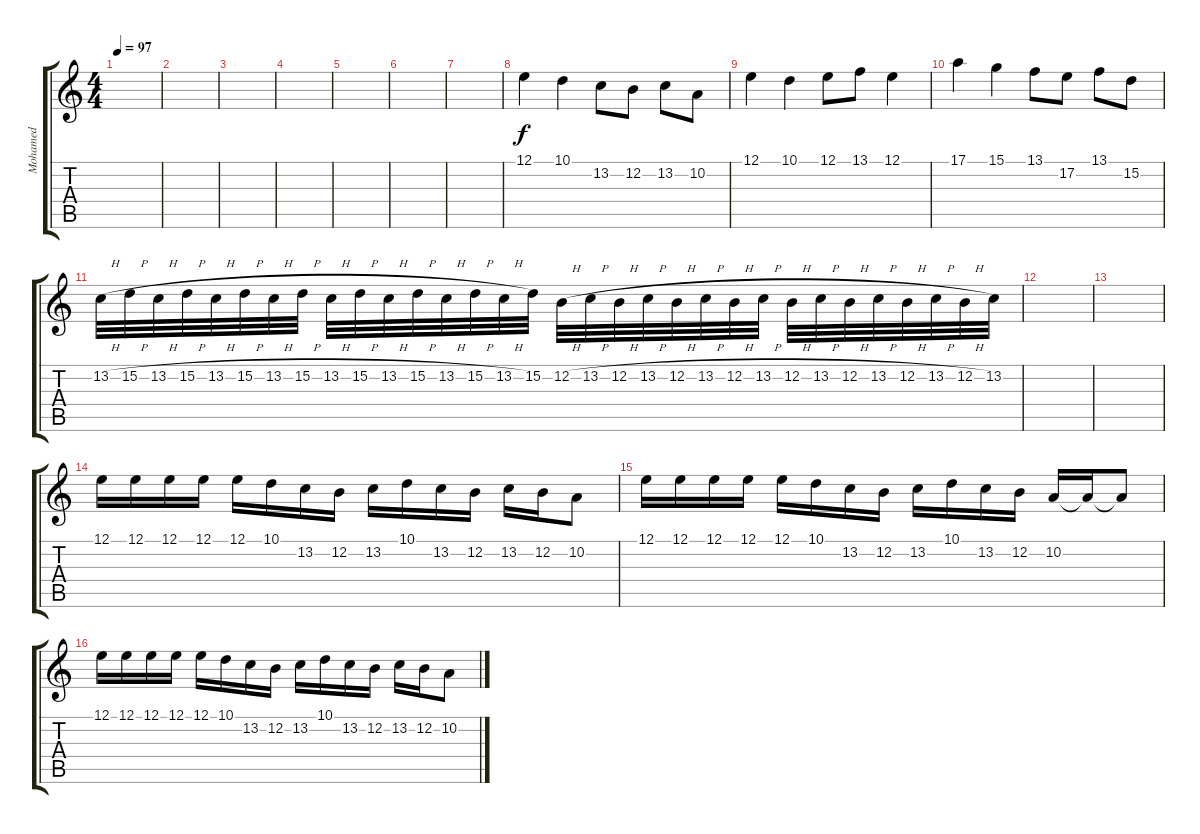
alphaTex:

\track ("Mohamed" "Mohamed") {instrument violin}
\staff {score tabs}
\tuning (E4 B3 G3 D3 A2 E2) {hide}
\ts (4 4)
\tempo 97
\clef g2
\ks c
|
|
|
|
|
|
|
12.1.4 10.1.4 13.2.8 12.2.8 13.2.8 10.2.8 |
12.1.4 10.1.4 12.1.8 13.1.8 12.1.4 |
17.1.4 15.1.4 13.1.8 17.2.8 13.1.8 15.2.8 |
13.2{h}.32 15.2{h}.32 13.2{h}.32 15.2{h}.32 13.2{h}.32 15.2{h}.32 13.2{h}.32 15.2{h}.32 13.2{h}.32 15.2{h}.32 13.2{h}.32 15.2{h}.32 13.2{h}.32 15.2{h}.32 13.2{h}.32 15.2.32 12.2{h}.32 13.2{h}.32 12.2{h}.32 13.2{h}.32 12.2{h}.32 13.2{h}.32 12.2{h}.32 13.2{h}.32 12.2{h}.32 13.2{h}.32 12.2{h}.32 13.2{h}.32 12.2{h}.32 13.2{h}.32 12.2{h}.32 13.2.32 |
|
|
12.1.16 12.1.16 12.1.16 12.1.16 12.1.16 10.1.16 13.2.16 12.2.16 13.2.16 10.1.16 13.2.16 12.2.16 13.2.16 12.2.16 10.2.8 |
12.1.16 12.1.16 12.1.16 12.1.16 12.1.16 10.1.16 13.2.16 12.2.16 13.2.16 10.1.16 13.2.16 12.2.16 10.2.16 10.2{t}.16 10.2{t}.8 |
12.1.16 12.1.16 12.1.16 12.1.16 12.1.16 10.1.16 13.2.16 12.2.16 13.2.16 10.1.16 13.2.16 12.2.16 13.2.16 12.2.16 10.2.8
